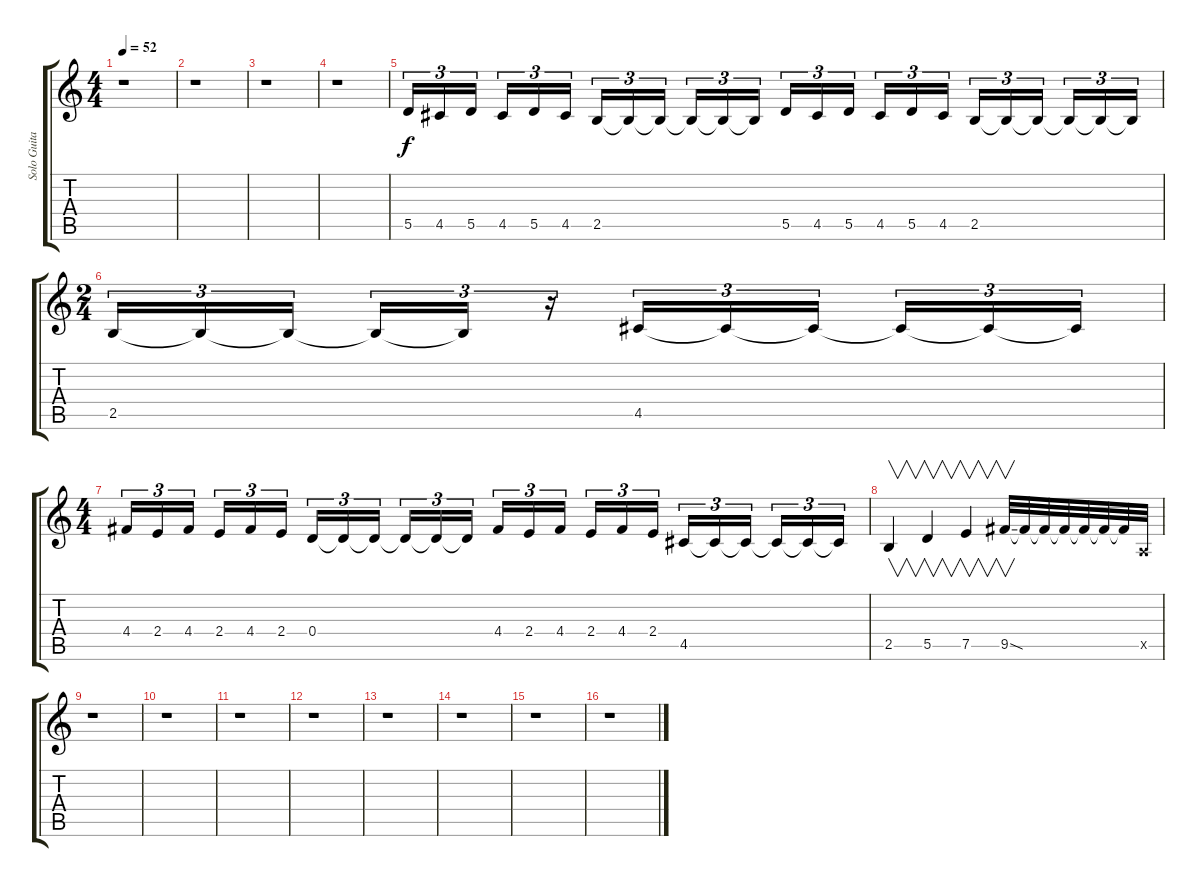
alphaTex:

\track ("Solo Guitar" "Solo Guita") {instrument distortionguitar}
\staff {score tabs}
\tuning (E4 B3 G3 D3 A2 E2) {hide}
\ts (4 4)
\tempo 52
\clef g2
\ks c
r.1{dy f} |
r.1 |
r.1 |
r.1 |
5.5.16{tu (3 2)} 4.5.16{tu (3 2)} 5.5.16{tu (3 2)} 4.5.16{tu (3 2)} 5.5.16{tu (3 2)} 4.5.16{tu (3 2)} 2.5.16{tu (3 2)} 2.5{t}.16{tu (3 2)} 2.5{t}.16{tu (3 2)} 2.5{t}.16{tu (3 2)} 2.5{t}.16{tu (3 2)} 2.5{t}.16{tu (3 2)} 5.5.16{tu (3 2)} 4.5.16{tu (3 2)} 5.5.16{tu (3 2)} 4.5.16{tu (3 2)} 5.5.16{tu (3 2)} 4.5.16{tu (3 2)} 2.5.16{tu (3 2)} 2.5{t}.16{tu (3 2)} 2.5{t}.16{tu (3 2)} 2.5{t}.16{tu (3 2)} 2.5{t}.16{tu (3 2)} 2.5{t}.16{tu (3 2)} |
\ts (2 4)
2.5.16{tu (3 2)} 2.5{t}.16{tu (3 2)} 2.5{t}.16{tu (3 2)} 2.5{t}.16{tu (3 2)} 2.5{t}.16{tu (3 2)} r.16{tu (3 2)} 4.5.16{tu (3 2)} 4.5{t}.16{tu (3 2)} 4.5{t}.16{tu (3 2)} 4.5{t}.16{tu (3 2)} 4.5{t}.16{tu (3 2)} 4.5{t}.16{tu (3 2)} |
\ts (4 4)
4.4.16{tu (3 2)} 2.4.16{tu (3 2)} 4.4.16{tu (3 2)} 2.4.16{tu (3 2)} 4.4.16{tu (3 2)} 2.4.16{tu (3 2)} 0.4.16{tu (3 2)} 0.4{t}.16{tu (3 2)} 0.4{t}.16{tu (3 2)} 0.4{t}.16{tu (3 2)} 0.4{t}.16{tu (3 2)} 0.4{t}.16{tu (3 2)} 4.4.16{tu (3 2)} 2.4.16{tu (3 2)} 4.4.16{tu (3 2)} 2.4.16{tu (3 2)} 4.4.16{tu (3 2)} 2.4.16{tu (3 2)} 4.5.16{tu (3 2)} 4.5{t}.16{tu (3 2)} 4.5{t}.16{tu (3 2)} 4.5{t}.16{tu (3 2)} 4.5{t}.16{tu (3 2)} 4.5{t}.16{tu (3 2)} |
2.5.4{v} 5.5.4{v} 7.5.4{v} 9.5{ss}.32{v volume 16} 9.5{t}.32{volume 14} 9.5{t}.32{volume 12} 9.5{t}.32{volume 10} 9.5{t}.32{volume 8} 9.5{t}.32{volume 6} 9.5{t}.32{volume 2} 0.5{x}.32{volume 0} |
r.1 |
r.1 |
r.1 |
r.1 |
r.1 |
r.1 |
r.1 |
r.1
